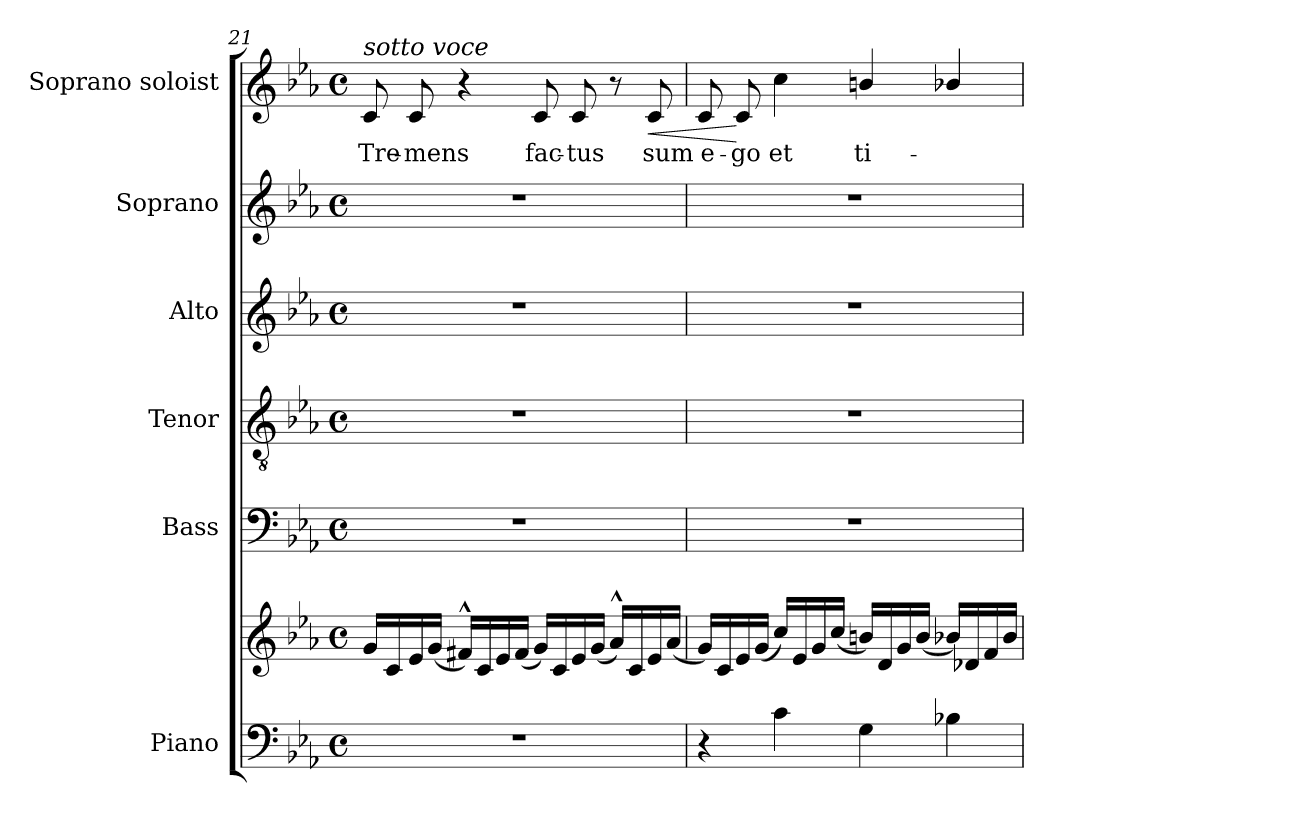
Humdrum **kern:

**kern	**kern	**kern	**kern	**kern	**kern	**kern	**text	**dynam
*part6	*part6	*part5	*part4	*part3	*part2	*part1	*part1	*part1
*staff7	*staff6	*staff5	*staff4	*staff3	*staff2	*staff1	*staff1	*staff1
*I"Piano	*	*I"Bass	*I"Tenor	*I"Alto	*I"Soprano	*I"Soprano soloist	*	*
*I'Pno.	*	*I'B.	*I'T.	*I'A.	*I'S.	*I'S.	*	*
*clefF4	*clefG2	*clefF4	*clefGv2	*clefG2	*clefG2	*clefG2	*	*
*	*	*	*ITrd7c12	*	*	*	*	*
*k[b-e-a-]	*k[b-e-a-]	*k[b-e-a-]	*k[b-e-a-]	*k[b-e-a-]	*k[b-e-a-]	*k[b-e-a-]	*	*
*E-:	*E-:	*E-:	*E-:	*E-:	*E-:	*E-:	*	*
*M4/4	*M4/4	*M4/4	*M4/4	*M4/4	*M4/4	*M4/4	*	*
*met(c)	*met(c)	*met(c)	*met(c)	*met(c)	*met(c)	*met(c)	*	*
=21	=21	=21	=21	=21	=21	=21	=21	=21
!	!	!	!	!	!	!LO:TX:a:i:t=sotto voce	!	!
!	!	!	!	!	!	!	!LO:LY:b:color=#000000	!
1r	16gi/LL	1r	1r	1r	1r	8ci/	Tre-	.
.	16ci/	.	.	.	.	.	.	.
!	!	!	!	!	!	!	!LO:LY:b:color=#000000	!
.	16e-i/	.	.	.	.	8ci/	-mens	.
.	(16gi/JJ	.	.	.	.	.	.	.
.	16f#X^^i/LL)	.	.	.	.	4r	.	.
.	16ci/	.	.	.	.	.	.	.
.	16e-i/	.	.	.	.	.	.	.
.	(16f#i/JJ	.	.	.	.	.	.	.
!	!	!	!	!	!	!	!LO:LY:b:color=#000000	!
.	16gi/LL)	.	.	.	.	8ci/	fac-	.
.	16ci/	.	.	.	.	.	.	.
!	!	!	!	!	!	!	!LO:LY:b:color=#000000	!
.	16e-i/	.	.	.	.	8ci/	-tus	.
.	(16gi/JJ	.	.	.	.	.	.	.
.	16a-^^i/LL)	.	.	.	.	8r	.	.
.	16ci/	.	.	.	.	.	.	.
!	!	!	!	!	!	!	!LO:LY:b:color=#000000	!LO:HP:b
.	16e-i/	.	.	.	.	8ci/	sum	<
.	(16a-i/JJ	.	.	.	.	.	.	.
!!LO:LB:g=z
=22	=22	=22	=22	=22	=22	=22	=22	=22
!	!	!	!	!	!	!	!LO:LY:b:color=#000000	!
4r	16gi/LL)	1r	1r	1r	1r	8ci/	e-	.
.	16ci/	.	.	.	.	.	.	.
!	!	!	!	!	!	!	!LO:LY:b:color=#000000	!
.	16e-i/	.	.	.	.	8ci/	-go	[
.	(16gi/JJ	.	.	.	.	.	.	.
!	!	!	!	!	!	!	!LO:LY:b:color=#000000	!
4ci\	16cci/LL)	.	.	.	.	4cci\	et	.
.	16e-i/	.	.	.	.	.	.	.
.	16gi/	.	.	.	.	.	.	.
.	(16cci/JJ	.	.	.	.	.	.	.
!	!	!	!	!	!	!	!LO:LY:b:color=#000000	!
4Gi\	16bni/LL)	.	.	.	.	4bni/	ti-	.
.	16di/	.	.	.	.	.	.	.
.	16gi/	.	.	.	.	.	.	.
.	(16bi/JJ	.	.	.	.	.	.	.
4B-Xi\	16b-Xi/LL)	.	.	.	.	4b-Xi/	.	.
.	16d-Xi/	.	.	.	.	.	.	.
.	16fi/	.	.	.	.	.	.	.
.	16b-i/JJ	.	.	.	.	.	.	.
=	=	=	=	=	=	=	=	=
*-	*-	*-	*-	*-	*-	*-	*-	*-
